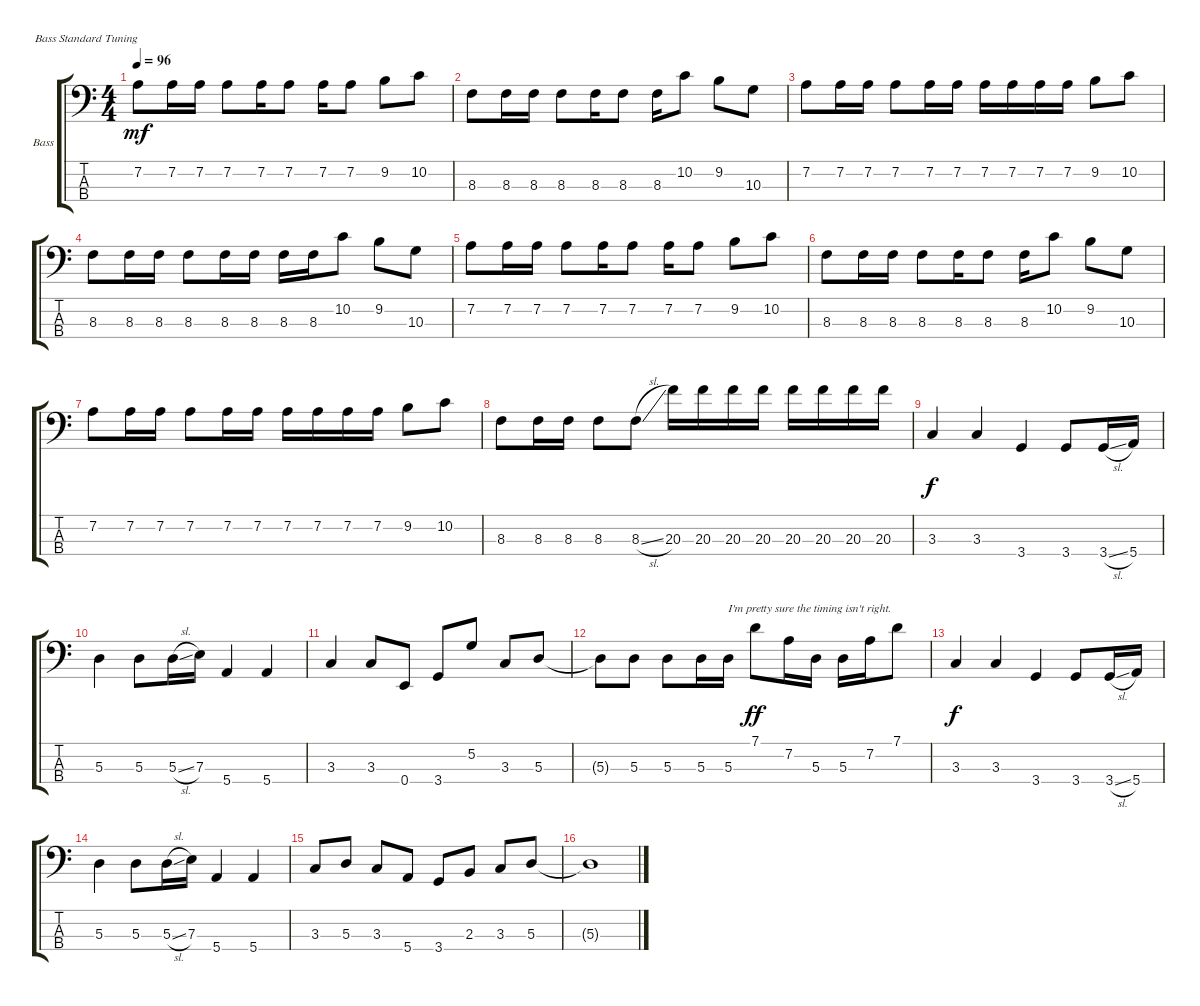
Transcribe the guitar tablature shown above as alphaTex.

\defaultSystemsLayout 4
\bracketExtendMode groupsimilarinstruments
\firstSystemTrackNameOrientation horizontal
\otherSystemsTrackNameOrientation horizontal
\track ("Bass" "Bass") {instrument electricbassfinger}
\staff {score tabs}
\tuning (G2 D2 A1 E1)
\ts (4 4)
\tempo 96
\clef f4
\ks c
7.2.8{dy mf} 7.2.16 7.2.16 7.2.8 7.2.16 7.2.8 7.2.16 7.2.8 9.2.8 10.2.8 |
8.3.8 8.3.16 8.3.16 8.3.8 8.3.16 8.3.8 8.3.16 10.2.8 9.2.8 10.3.8 |
7.2.8 7.2.16 7.2.16 7.2.8 7.2.16 7.2.16 7.2.16 7.2.16 7.2.16 7.2.16 9.2.8 10.2.8 |
8.3.8 8.3.16 8.3.16 8.3.8 8.3.16 8.3.16 8.3.16 8.3.16 10.2.8 9.2.8 10.3.8 |
7.2.8 7.2.16 7.2.16 7.2.8 7.2.16 7.2.8 7.2.16 7.2.8 9.2.8 10.2.8 |
8.3.8 8.3.16 8.3.16 8.3.8 8.3.16 8.3.8 8.3.16 10.2.8 9.2.8 10.3.8 |
7.2.8 7.2.16 7.2.16 7.2.8 7.2.16 7.2.16 7.2.16 7.2.16 7.2.16 7.2.16 9.2.8 10.2.8 |
8.3.8 8.3.16 8.3.16 8.3.8 8.3{sl}.8 20.3.16 20.3.16 20.3.16 20.3.16 20.3.16 20.3.16 20.3.16 20.3.16 |
3.3.4{dy f} 3.3.4 3.4.4 3.4.8 3.4{sl}.16 5.4.16 |
5.3.4 5.3.8 5.3{sl}.16 7.3.16 5.4.4 5.4.4 |
3.3.4 3.3.8 0.4.8 3.4.8 5.2.8 3.3.8 5.3.8 |
5.3{t}.8 5.3.8 5.3.8 5.3.16 5.3.16{txt "I'm pretty sure the timing isn't right."} 7.1.8{dy ff} 7.2.16 5.3.16 5.3.16 7.2.16 7.1.8 |
3.3.4{dy f} 3.3.4 3.4.4 3.4.8 3.4{sl}.16 5.4.16 |
5.3.4 5.3.8 5.3{sl}.16 7.3.16 5.4.4 5.4.4 |
3.3.8 5.3.8 3.3.8 5.4.8 3.4.8 2.3.8 3.3.8 5.3.8 |
5.3{t}.1
